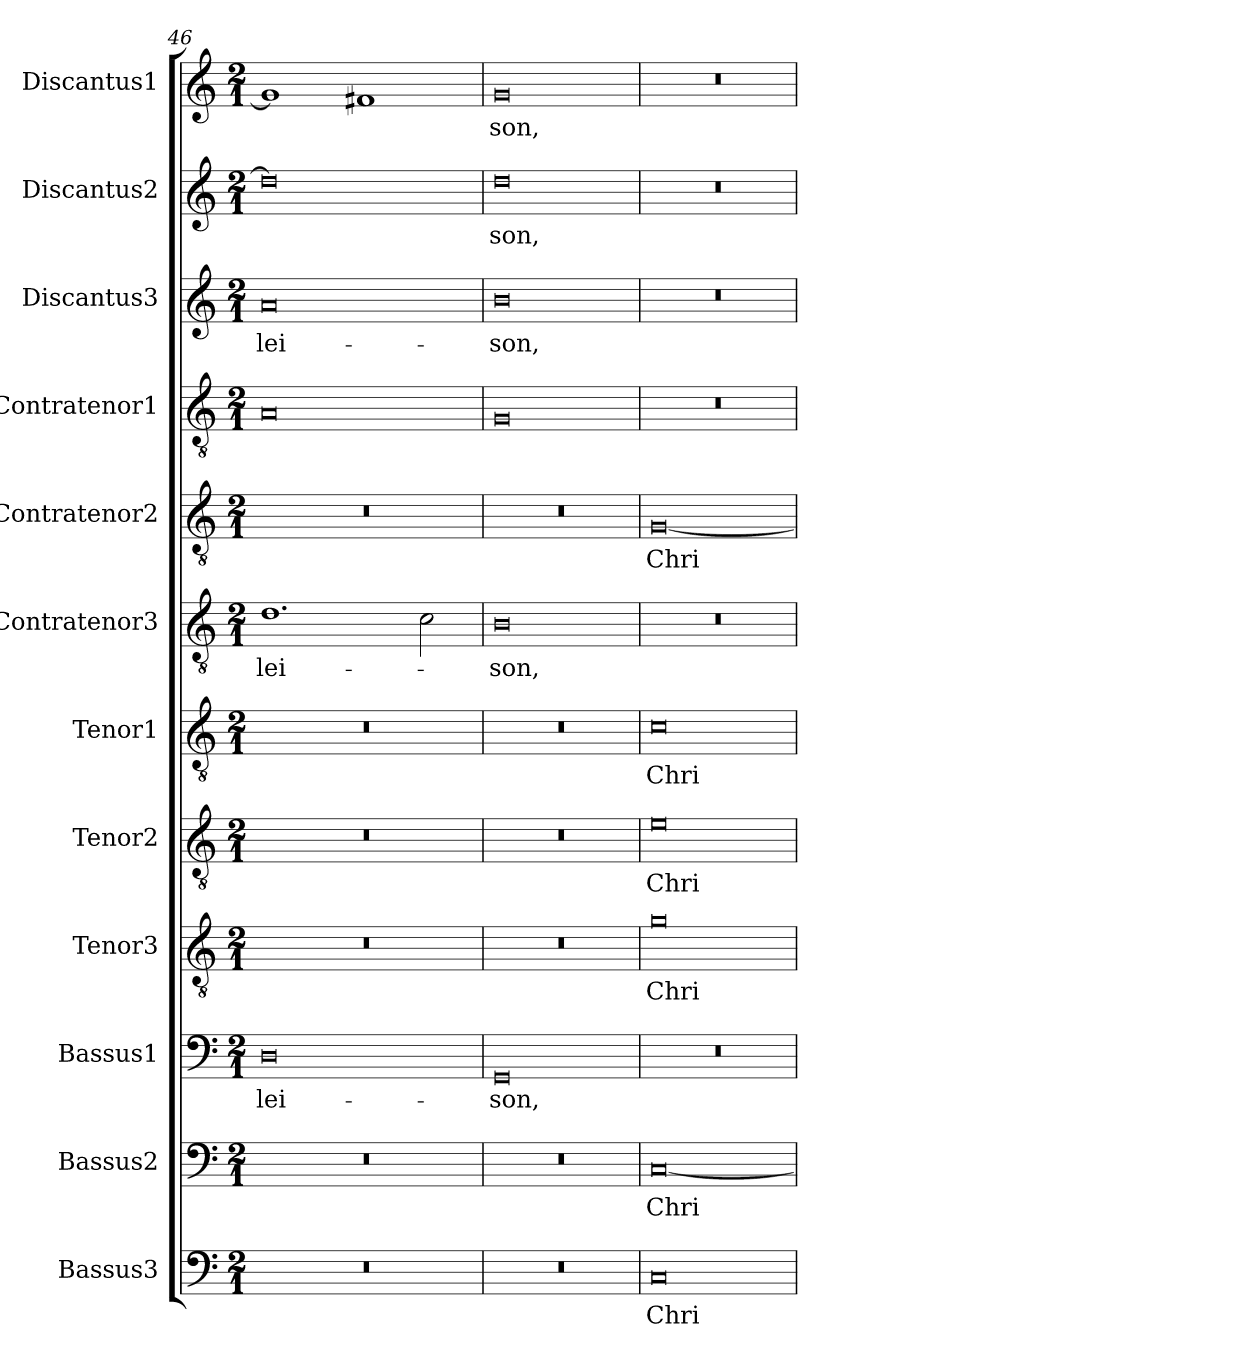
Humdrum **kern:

**kern	**text	**kern	**text	**kern	**text	**kern	**text	**kern	**text	**kern	**text	**kern	**text	**kern	**text	**kern	**kern	**text	**kern	**text	**kern	**text
*part12	*part12	*part11	*part11	*part10	*part10	*part9	*part9	*part8	*part8	*part7	*part7	*part6	*part6	*part5	*part5	*part4	*part3	*part3	*part2	*part2	*part1	*part1
*staff12	*staff12	*staff11	*staff11	*staff10	*staff10	*staff9	*staff9	*staff8	*staff8	*staff7	*staff7	*staff6	*staff6	*staff5	*staff5	*staff4	*staff3	*staff3	*staff2	*staff2	*staff1	*staff1
*I"Bassus3	*	*I"Bassus2	*	*I"Bassus1	*	*I"Tenor3	*	*I"Tenor2	*	*I"Tenor1	*	*I"Contratenor3	*	*I"Contratenor2	*	*I"Contratenor1	*I"Discantus3	*	*I"Discantus2	*	*I"Discantus1	*
*I'B3	*	*I'B2	*	*I'B1	*	*I'T3	*	*I'T2	*	*I'T1	*	*I'Ct3	*	*I'Ct2	*	*I'Ct1	*I'D3	*	*I'D2	*	*I'D1	*
*clefF4	*	*clefF4	*	*clefF4	*	*clefGv2	*	*clefGv2	*	*clefGv2	*	*clefGv2	*	*clefGv2	*	*clefGv2	*clefG2	*	*clefG2	*	*clefG2	*
*k[]	*	*k[]	*	*k[]	*	*k[]	*	*k[]	*	*k[]	*	*k[]	*	*k[]	*	*k[]	*k[]	*	*k[]	*	*k[]	*
*M2/1	*	*M2/1	*	*M2/1	*	*M2/1	*	*M2/1	*	*M2/1	*	*M2/1	*	*M2/1	*	*M2/1	*M2/1	*	*M2/1	*	*M2/1	*
=46	=46	=46	=46	=46	=46	=46	=46	=46	=46	=46	=46	=46	=46	=46	=46	=46	=46	=46	=46	=46	=46	=46
0r	.	0r	.	0D	-lei-	0r	.	0r	.	0r	.	1.d	-lei-	0r	.	0A	0a	-lei-	0dd]	.	1g]	.
.	.	.	.	.	.	.	.	.	.	.	.	.	.	.	.	.	.	.	.	.	1f#X	.
.	.	.	.	.	.	.	.	.	.	.	.	2c	.	.	.	.	.	.	.	.	.	.
=47	=47	=47	=47	=47	=47	=47	=47	=47	=47	=47	=47	=47	=47	=47	=47	=47	=47	=47	=47	=47	=47	=47
0r	.	0r	.	0GG	-son,	0r	.	0r	.	0r	.	0B	-son,	0r	.	0G	0b	-son,	0dd	-son,	0g	-son,
=48	=48	=48	=48	=48	=48	=48	=48	=48	=48	=48	=48	=48	=48	=48	=48	=48	=48	=48	=48	=48	=48	=48
0C	Chri-	[0C	Chri-	0r	.	0g	Chri-	0e	Chri-	0c	Chri-	0r	.	[0G	Chri-	0r	0r	.	0r	.	0r	.
=	=	=	=	=	=	=	=	=	=	=	=	=	=	=	=	=	=	=	=	=	=	=
*-	*-	*-	*-	*-	*-	*-	*-	*-	*-	*-	*-	*-	*-	*-	*-	*-	*-	*-	*-	*-	*-	*-
